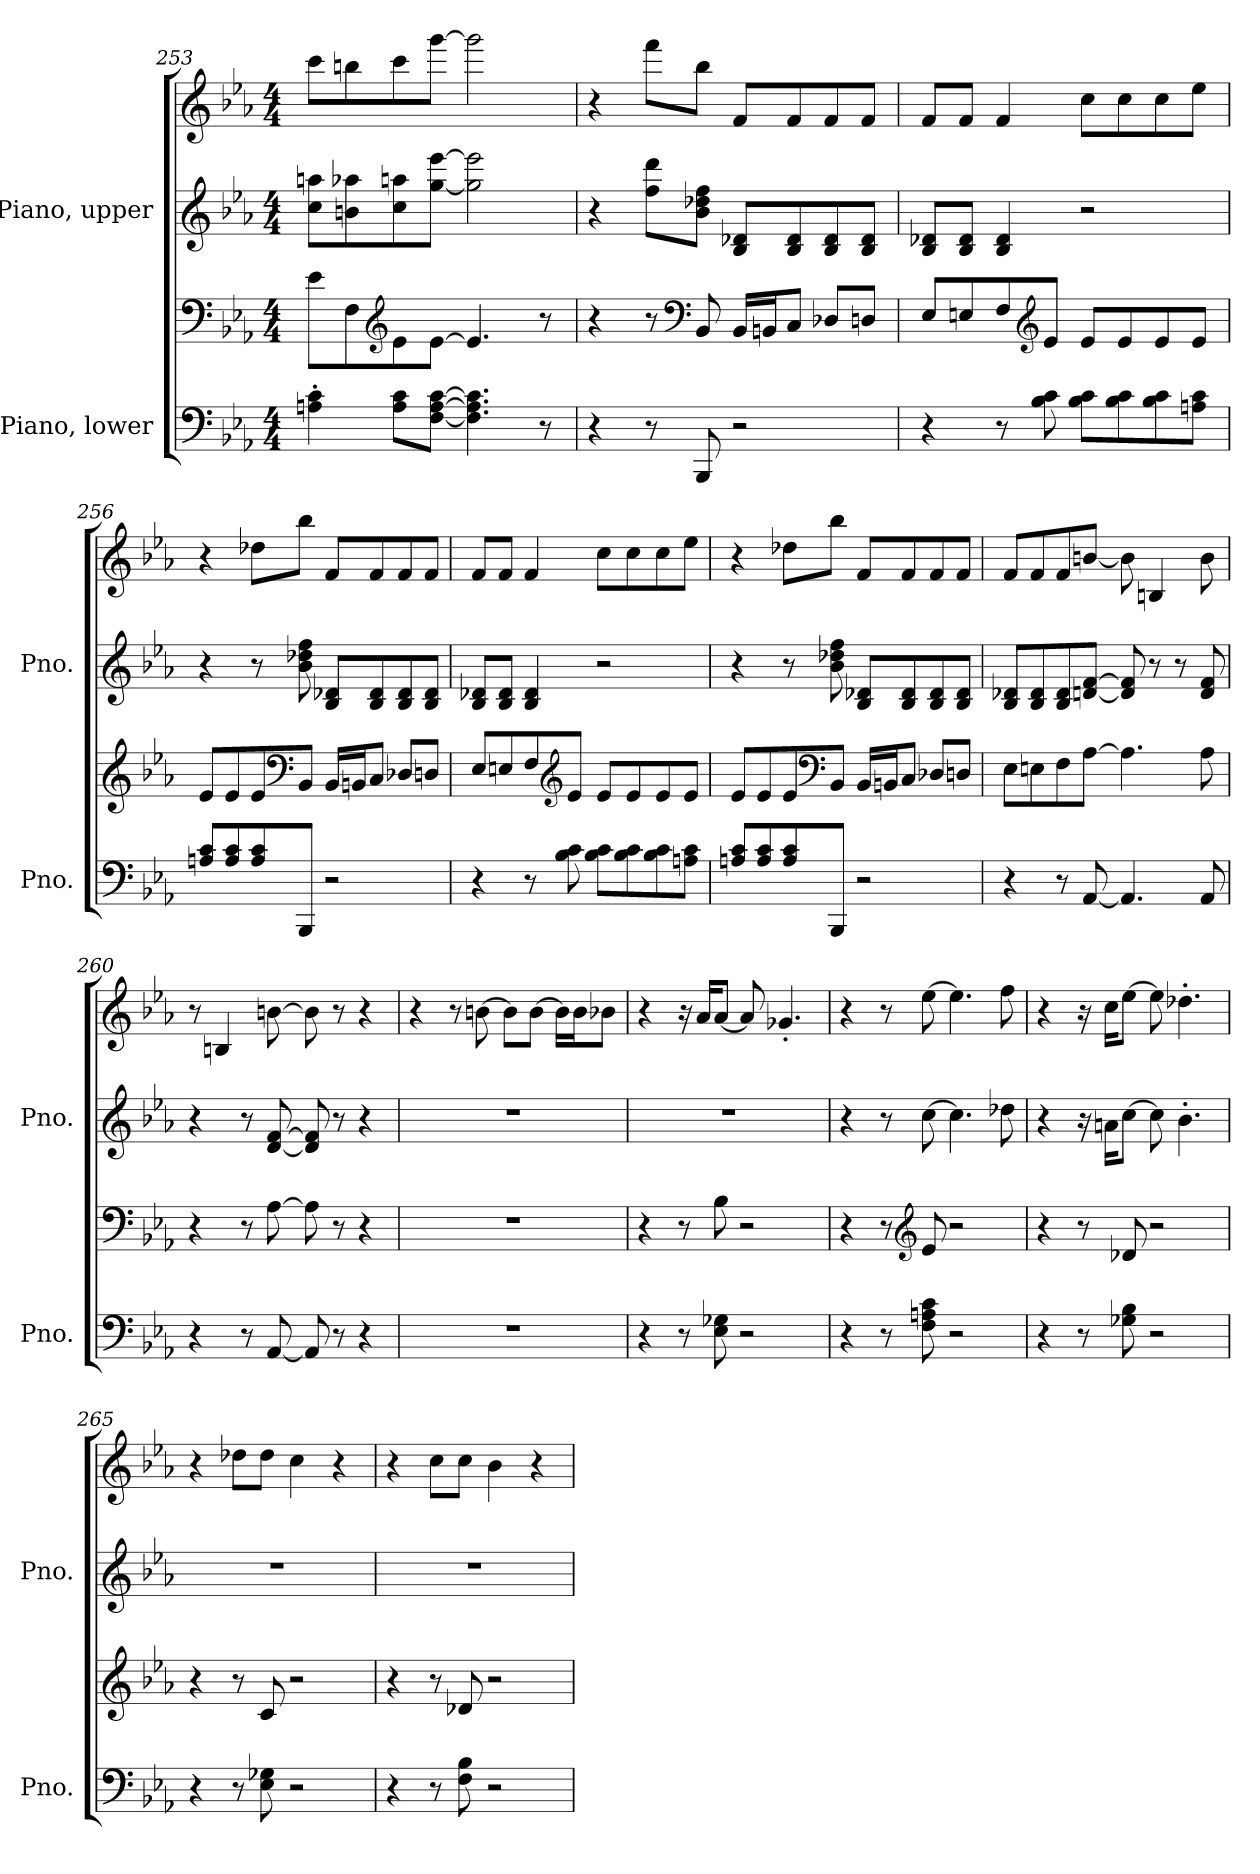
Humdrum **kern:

**kern	**kern	**kern	**kern
*part2	*part2	*part1	*part1
*staff4	*staff3	*staff2	*staff1
*I"Piano, lower	*	*I"Piano, upper	*
*I'Pno.	*	*I'Pno.	*
!!LO:LB:g=z
*clefF4	*clefF4	*clefG2	*clefG2
*k[b-e-a-]	*k[b-e-a-]	*k[b-e-a-]	*k[b-e-a-]
*M4/4	*M4/4	*M4/4	*M4/4
=253	=253	=253	=253
4An\' 4c\'	8e-\L	8cc\ 8aan\L	8ccc\L
.	8F\	8bn\ 8aa-X\	8bbn\
*	*clefG2	*	*
8A\ 8c\L	8e-\	8cc\ 8aan\	8ccc\
[8F\ [8A\ [8c\J	[8e-\J	[8gg\ [8eee-\J	[8ggg\J
4.F\] 4.A\] 4.c\]	4.e-/]	2gg\] 2eee-\]	2ggg\]
8r	8r	.	.
=254	=254	=254	=254
4r	4r	4r	4r
8r	8r	8ff\ 8ddd\L	8fff\L
*	*clefF4	*	*
8BBB-/	8BB-/	8b-\ 8dd-X\ 8ff\J	8bb-\J
2r	16BB-/LL	8B-/ 8d-X/L	8f/L
.	16BBn/J	.	.
.	8C/J	8B-/ 8d-/	8f/
.	8D-X/L	8B-/ 8d-/	8f/
.	8Dn/J	8B-/ 8d-/J	8f/J
=255	=255	=255	=255
4r	8E-/L	8B-/ 8d-X/L	8f/L
.	8En/	8B-/ 8d-/J	8f/J
8r	8F/	4B-/ 4d-/	4f/
*	*clefG2	*	*
8B-\ 8c\	8e-/J	.	.
8B-\ 8c\L	8e-/L	2r	8cc\L
8B-\ 8c\	8e-/	.	8cc\
8B-\ 8c\	8e-/	.	8cc\
8An\ 8c\J	8e-/J	.	8ee-\J
!!LO:LB:g=z
=256	=256	=256	=256
8An/ 8c/L	8e-/L	4r	4r
8A/ 8c/	8e-/	.	.
8A/ 8c/	8e-/	8r	8dd-X\L
*	*clefF4	*	*
8BBB-/J	8BB-/J	8b-\ 8dd-X\ 8ff\	8bb-\J
2r	16BB-/LL	8B-/ 8d-X/L	8f/L
.	16BBn/J	.	.
.	8C/J	8B-/ 8d-/	8f/
.	8D-X/L	8B-/ 8d-/	8f/
.	8Dn/J	8B-/ 8d-/J	8f/J
=257	=257	=257	=257
4r	8E-/L	8B-/ 8d-X/L	8f/L
.	8En/	8B-/ 8d-/J	8f/J
8r	8F/	4B-/ 4d-/	4f/
*	*clefG2	*	*
8B-\ 8c\	8e-/J	.	.
8B-\ 8c\L	8e-/L	2r	8cc\L
8B-\ 8c\	8e-/	.	8cc\
8B-\ 8c\	8e-/	.	8cc\
8An\ 8c\J	8e-/J	.	8ee-\J
!!LO:PB:g=z
=258	=258	=258	=258
8An/ 8c/L	8e-/L	4r	4r
8A/ 8c/	8e-/	.	.
8A/ 8c/	8e-/	8r	8dd-X\L
*	*clefF4	*	*
8BBB-/J	8BB-/J	8b-\ 8dd-X\ 8ff\	8bb-\J
2r	16BB-/LL	8B-/ 8d-X/L	8f/L
.	16BBn/J	.	.
.	8C/J	8B-/ 8d-/	8f/
.	8D-X/L	8B-/ 8d-/	8f/
.	8Dn/J	8B-/ 8d-/J	8f/J
=259	=259	=259	=259
4r	8E-\L	8B-/ 8d-X/L	8f/L
.	8En\	8B-/ 8d-/	8f/
8r	8F\	8B-/ 8d-/	8f/
[8AA-/	[8A-\J	[8dn/ [8f/J	[8bn/J
4.AA-/]	4.A-\]	8d/] 8f/]	8b\]
.	.	8r	4Bn/
.	.	8r	.
8AA-/	8A-\	8d/ 8f/	8b\
=260	=260	=260	=260
4r	4r	4r	8r
.	.	.	4Bn/
8r	8r	8r	.
[8AA-/	[8A-\	[8d/ [8f/	[8bn\
8AA-/]	8A-\]	8d/] 8f/]	8b\]
8r	8r	8r	8r
4r	4r	4r	4r
!!LO:LB:g=z
=261	=261	=261	=261
1r	1r	1r	4r
.	.	.	8r
.	.	.	[8bn\
.	.	.	8b\L]
.	.	.	[8b\J
.	.	.	16b\LL]
.	.	.	16b\J
.	.	.	8b-X\J
=262	=262	=262	=262
4r	4r	1r	4r
8r	8r	.	16r
.	.	.	16a-/KL
8E-\ 8G-X\	8B-\	.	[8a-/J
2r	2r	.	8a-/]
.	.	.	4.g-X'/
=263	=263	=263	=263
4r	4r	4r	4r
8r	8r	8r	8r
*	*clefG2	*	*
8F\ 8An\ 8c\	8e-/	[8cc\	[8ee-\
2r	2r	4.cc\]	4.ee-\]
.	.	8dd-X\	8ff\
=264	=264	=264	=264
4r	4r	4r	4r
8r	8r	16r	16r
.	.	16an\KL	16cc\KL
8G-X\ 8B-\	8d-X/	[8cc\J	[8ee-\J
2r	2r	8cc\]	8ee-\]
.	.	4.b-'\	4.dd-X'\
!!LO:LB:g=z
=265	=265	=265	=265
4r	4r	1r	4r
8r	8r	.	8dd-X\L
8E-\ 8G-X\	8c/	.	8dd-\J
2r	2r	.	4cc\
.	.	.	4r
=266	=266	=266	=266
4r	4r	1r	4r
8r	8r	.	8cc\L
8F\ 8B-\	8d-X/	.	8cc\J
2r	2r	.	4b-\
.	.	.	4r
=	=	=	=
*-	*-	*-	*-
